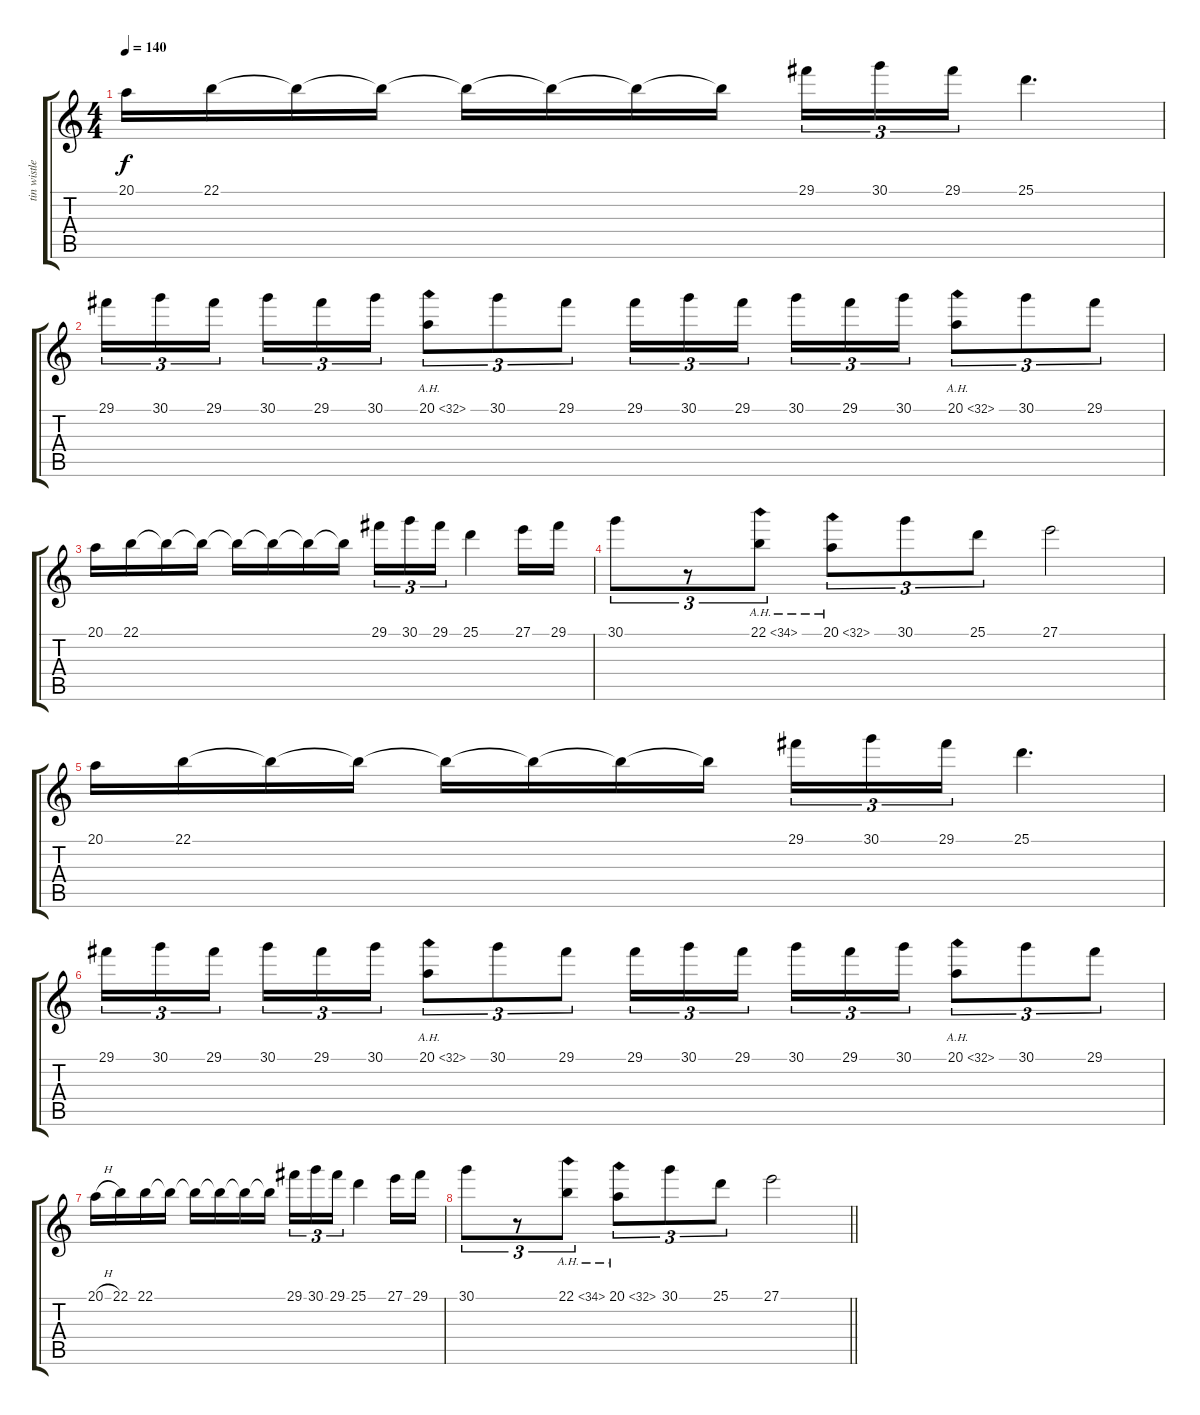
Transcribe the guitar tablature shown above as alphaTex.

\track ("tin wistle" "tin wistle") {instrument panflute}
\staff {score tabs}
\tuning (Db4 Ab3 E3 B2 Gb2 B1) {hide}
\ts (4 4)
\tempo 140
\clef g2
\ks c
20.1.16{dy f} 22.1.16 22.1{t}.16 22.1{t}.16 22.1{t}.16 22.1{t}.16 22.1{t}.16 22.1{t}.16 29.1.16{tu (3 2)} 30.1.16{tu (3 2)} 29.1.16{tu (3 2)} 25.1.4{d} |
29.1.16{tu (3 2)} 30.1.16{tu (3 2)} 29.1.16{tu (3 2) beam splitsecondary} 30.1.16{tu (3 2)} 29.1.16{tu (3 2)} 30.1.16{tu (3 2)} 20.1{ah 12}.8{tu (3 2)} 30.1.8{tu (3 2)} 29.1.8{tu (3 2)} 29.1.16{tu (3 2)} 30.1.16{tu (3 2)} 29.1.16{tu (3 2) beam splitsecondary} 30.1.16{tu (3 2)} 29.1.16{tu (3 2)} 30.1.16{tu (3 2)} 20.1{ah 12}.8{tu (3 2)} 30.1.8{tu (3 2)} 29.1.8{tu (3 2)} |
20.1.16 22.1.16 22.1{t}.16 22.1{t}.16 22.1{t}.16 22.1{t}.16 22.1{t}.16 22.1{t}.16 29.1.16{tu (3 2)} 30.1.16{tu (3 2)} 29.1.16{tu (3 2)} 25.1.4 27.1.16 29.1.16 |
30.1.8{tu (3 2)} r.8{tu (3 2)} 22.1{ah 12}.8{tu (3 2)} 20.1{ah 12}.8{tu (3 2)} 30.1.8{tu (3 2)} 25.1.8{tu (3 2)} 27.1.2 |
20.1.16 22.1.16 22.1{t}.16 22.1{t}.16 22.1{t}.16 22.1{t}.16 22.1{t}.16 22.1{t}.16 29.1.16{tu (3 2)} 30.1.16{tu (3 2)} 29.1.16{tu (3 2)} 25.1.4{d} |
29.1.16{tu (3 2)} 30.1.16{tu (3 2)} 29.1.16{tu (3 2) beam splitsecondary} 30.1.16{tu (3 2)} 29.1.16{tu (3 2)} 30.1.16{tu (3 2)} 20.1{ah 12}.8{tu (3 2)} 30.1.8{tu (3 2)} 29.1.8{tu (3 2)} 29.1.16{tu (3 2)} 30.1.16{tu (3 2)} 29.1.16{tu (3 2) beam splitsecondary} 30.1.16{tu (3 2)} 29.1.16{tu (3 2)} 30.1.16{tu (3 2)} 20.1{ah 12}.8{tu (3 2)} 30.1.8{tu (3 2)} 29.1.8{tu (3 2)} |
20.1{h}.16 22.1.16 22.1.16 22.1{t}.16 22.1{t}.16 22.1{t}.16 22.1{t}.16 22.1{t}.16 29.1.16{tu (3 2)} 30.1.16{tu (3 2)} 29.1.16{tu (3 2)} 25.1.4 27.1.16 29.1.16 |
\barLineRight lightlight
30.1.8{tu (3 2)} r.8{tu (3 2)} 22.1{ah 12}.8{tu (3 2)} 20.1{ah 12}.8{tu (3 2)} 30.1.8{tu (3 2)} 25.1.8{tu (3 2)} 27.1.2
